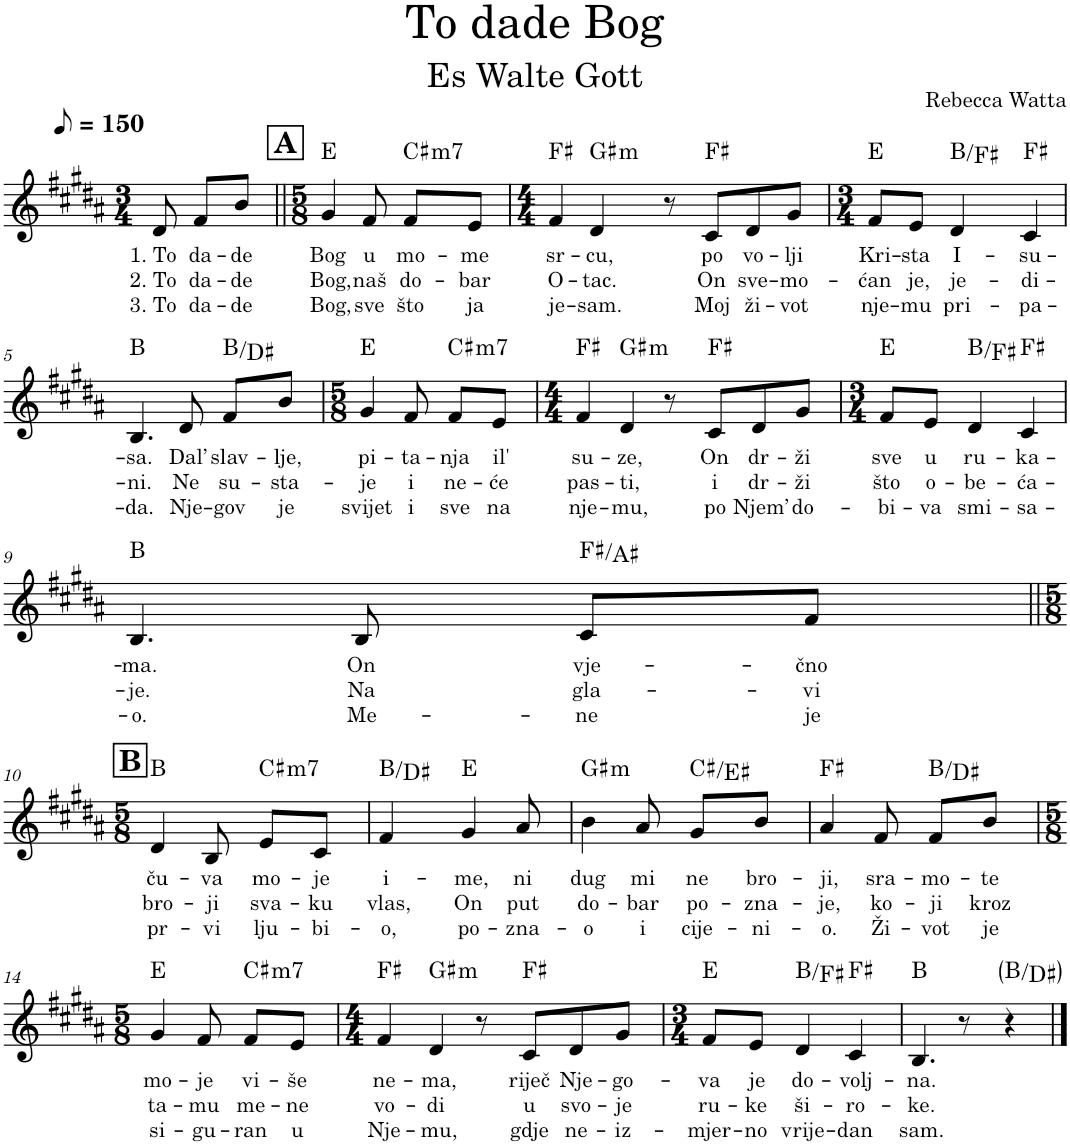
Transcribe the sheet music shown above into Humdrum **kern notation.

**kern	**text	**text	**text	**harte
*part1	*part1	*part1	*part1	*part1
*staff1	*staff1	*staff1	*staff1	*
*I"Piano, melodija	*	*	*	*
*I'Pno.	*	*	*	*
*clefG2	*	*	*	*
*k[f#c#g#d#a#]	*	*	*	*
*M3/4	*	*	*	*
*MM75	*	*	*	*
=1	=1	=1	=1	=1
!	!LO:LY:b	!LO:LY:b	!LO:LY:b	!
8d#/	1. To	2. To	3. To	.
!	!LO:LY:b	!LO:LY:b	!LO:LY:b	!
8f#/L	da-	da-	da-	.
!	!LO:LY:b	!LO:LY:b	!LO:LY:b	!
8b/J	-de	-de	-de	.
!!LO:REH:place=s1:a:B:cj:fs=14:t=A
=2||	=2||	=2||	=2||	=2||
*M5/8	*	*	*	*
!	!LO:LY:b	!LO:LY:b	!LO:LY:b	!
4g#/	Bog	Bog,	Bog,	E:maj
!	!LO:LY:b	!LO:LY:b	!LO:LY:b	!
8f#/	u	naš	sve	.
!	!LO:LY:b	!LO:LY:b	!LO:LY:b	!LO:H:kt=m7
8f#/L	mo-	do-	što	C#:min7
!	!LO:LY:b	!LO:LY:b	!LO:LY:b	!LO:H:kt=N.C.
8e/J	-me	-bar	ja	N
=3	=3	=3	=3	=3
*M4/4	*	*	*	*
!	!LO:LY:b	!LO:LY:b	!LO:LY:b	!
4f#/	sr-	O-	je-	F#:maj
!	!LO:LY:b	!LO:LY:b	!LO:LY:b	!LO:H:n=1:kt=m
!	!	!	!	!LO:H:n=2:kt=N.C.
4d#/	-cu,	-tac.	-sam.	G#:min N
8r	.	.	.	.
!	!LO:LY:b	!LO:LY:b	!LO:LY:b	!
8c#/L	po	On	Moj	F#:maj
!	!LO:LY:b	!LO:LY:b	!LO:LY:b	!
8d#/	vo-	sve-	ži-	.
!	!LO:LY:b	!LO:LY:b	!LO:LY:b	!LO:H:kt=N.C.
8g#/J	-lji	-mo-	-vot	N
=4	=4	=4	=4	=4
*M3/4	*	*	*	*
!	!LO:LY:b	!LO:LY:b	!LO:LY:b	!
8f#/L	Kri-	-ćan	nje-	E:maj
!	!LO:LY:b	!LO:LY:b	!LO:LY:b	!
8e/J	-sta	je,	-mu	.
!	!LO:LY:b	!LO:LY:b	!LO:LY:b	!LO:H:n=2:kt=N.C.
4d#/	I-	je-	pri-	B:maj/5 N
!	!LO:LY:b	!LO:LY:b	!LO:LY:b	!
4c#/	-su-	-di-	-pa-	F#:maj
!!LO:LB:g=z
=5	=5	=5	=5	=5
!	!LO:LY:b	!LO:LY:b	!LO:LY:b	!LO:H:n=2:kt=N.C.
4.B/	-sa.	-ni.	-da.	B:maj N
!	!LO:LY:b	!LO:LY:b	!LO:LY:b	!
8d#/	Dal’	Ne	Nje-	.
!	!LO:LY:b	!LO:LY:b	!LO:LY:b	!
8f#/L	slav-	su-	-gov	B:maj/3
!	!LO:LY:b	!LO:LY:b	!LO:LY:b	!LO:H:kt=N.C.
8b/J	-lje,	-sta-	je	N
=6	=6	=6	=6	=6
*M5/8	*	*	*	*
!	!LO:LY:b	!LO:LY:b	!LO:LY:b	!
4g#/	pi-	-je	svijet	E:maj
!	!LO:LY:b	!LO:LY:b	!LO:LY:b	!
8f#/	-ta-	i	i	.
!	!LO:LY:b	!LO:LY:b	!LO:LY:b	!LO:H:kt=m7
8f#/L	-nja	ne-	sve	C#:min7
!	!LO:LY:b	!LO:LY:b	!LO:LY:b	!
8e/J	il'	-će	na	.
=7	=7	=7	=7	=7
*M4/4	*	*	*	*
!	!LO:LY:b	!LO:LY:b	!LO:LY:b	!
4f#/	su-	pas-	nje-	F#:maj
!	!LO:LY:b	!LO:LY:b	!LO:LY:b	!LO:H:kt=m
4d#/	-ze,	-ti,	-mu,	G#:min
8r	.	.	.	.
!	!LO:LY:b	!LO:LY:b	!LO:LY:b	!
8c#/L	On	i	po	F#:maj
!	!LO:LY:b	!LO:LY:b	!LO:LY:b	!LO:H:kt=N.C.
8d#/	dr-	dr-	Njem’	N
!	!LO:LY:b	!LO:LY:b	!LO:LY:b	!
8g#/J	-ži	-ži	do-	.
=8	=8	=8	=8	=8
*M3/4	*	*	*	*
!	!LO:LY:b	!LO:LY:b	!LO:LY:b	!
8f#/L	sve	što	-bi-	E:maj
!	!LO:LY:b	!LO:LY:b	!LO:LY:b	!
8e/J	u	o-	-va	.
!	!LO:LY:b	!LO:LY:b	!LO:LY:b	!
4d#/	ru-	-be-	smi-	B:maj/5
!	!LO:LY:b	!LO:LY:b	!LO:LY:b	!
4c#/	-ka-	-ća-	-sa-	F#:maj
!!LO:LB:g=z
=9	=9	=9	=9	=9
!	!LO:LY:b	!LO:LY:b	!LO:LY:b	!
4.B/	-ma.	-je.	-o.	B:maj
!	!LO:LY:b	!LO:LY:b	!LO:LY:b	!
8B/	On	Na	Me-	.
!	!LO:LY:b	!LO:LY:b	!LO:LY:b	!
8c#/L	vje-	gla-	-ne	F#:maj/3
!	!LO:LY:b	!LO:LY:b	!LO:LY:b	!
8f#/J	-čno	-vi	je	.
!!LO:LB:g=z
!!LO:REH:place=s1:a:B:cj:fs=14:t=B
=10||	=10||	=10||	=10||	=10||
*M5/8	*	*	*	*
!	!LO:LY:b	!LO:LY:b	!LO:LY:b	!
4d#/	ču-	bro-	pr-	B:maj
!	!LO:LY:b	!LO:LY:b	!LO:LY:b	!LO:H:kt=N.C.
8B/	-va	-ji	-vi	N
!	!LO:LY:b	!LO:LY:b	!LO:LY:b	!LO:H:kt=m7
8e/L	mo-	sva-	lju-	C#:min7
!	!LO:LY:b	!LO:LY:b	!LO:LY:b	!
8c#/J	-je	-ku	-bi-	.
=11	=11	=11	=11	=11
!	!LO:LY:b	!LO:LY:b	!LO:LY:b	!LO:H:n=2:kt=N.C.
4f#/	i-	vlas,	-o,	B:maj/3 N
!	!LO:LY:b	!LO:LY:b	!LO:LY:b	!
4g#/	-me,	On	po-	E:maj
!	!LO:LY:b	!LO:LY:b	!LO:LY:b	!
8a#/	ni	put	-zna-	.
=12	=12	=12	=12	=12
!	!LO:LY:b	!LO:LY:b	!LO:LY:b	!LO:H:kt=m
4b\	dug	do-	-o	G#:min
!	!LO:LY:b	!LO:LY:b	!LO:LY:b	!
8a#/	mi	-bar	i	.
!	!LO:LY:b	!LO:LY:b	!LO:LY:b	!
8g#/L	ne	po-	cije-	C#:maj/3
!	!LO:LY:b	!LO:LY:b	!LO:LY:b	!LO:H:kt=N.C.
8b/J	bro-	-zna-	-ni-	N
=13	=13	=13	=13	=13
!	!LO:LY:b	!LO:LY:b	!LO:LY:b	!
4a#/	-ji,	-je,	-o.	F#:maj
!	!LO:LY:b	!LO:LY:b	!LO:LY:b	!
8f#/	sra-	ko-	Ži-	.
!	!LO:LY:b	!LO:LY:b	!LO:LY:b	!
8f#/L	-mo-	-ji	-vot	B:maj/3
!	!LO:LY:b	!LO:LY:b	!LO:LY:b	!
8b/J	-te	kroz	je	.
!!LO:LB:g=z
=14	=14	=14	=14	=14
*M5/8	*	*	*	*
!	!LO:LY:b	!LO:LY:b	!LO:LY:b	!
4g#/	mo-	ta-	si-	E:maj
!	!LO:LY:b	!LO:LY:b	!LO:LY:b	!LO:H:kt=N.C.
8f#/	-je	-mu	-gu-	N
!	!LO:LY:b	!LO:LY:b	!LO:LY:b	!LO:H:kt=m7
8f#/L	vi-	me-	-ran	C#:min7
!	!LO:LY:b	!LO:LY:b	!LO:LY:b	!
8e/J	-še	-ne	u	.
=15	=15	=15	=15	=15
*M4/4	*	*	*	*
!	!LO:LY:b	!LO:LY:b	!LO:LY:b	!LO:H:n=2:kt=N.C.
4f#/	ne-	vo-	Nje-	F#:maj N
!	!LO:LY:b	!LO:LY:b	!LO:LY:b	!LO:H:kt=m
4d#/	-ma,	-di	-mu,	G#:min
8r	.	.	.	.
!	!LO:LY:b	!LO:LY:b	!LO:LY:b	!
8c#/L	riječ	u	gdje	F#:maj
!	!LO:LY:b	!LO:LY:b	!LO:LY:b	!
8d#/	Nje-	svo-	ne-	.
!	!LO:LY:b	!LO:LY:b	!LO:LY:b	!
8g#/J	-go-	-je	-iz-	.
=16	=16	=16	=16	=16
*M3/4	*	*	*	*
!	!LO:LY:b	!LO:LY:b	!LO:LY:b	!
8f#/L	-va	ru-	-mjer-	E:maj
!	!LO:LY:b	!LO:LY:b	!LO:LY:b	!LO:H:kt=N.C.
8e/J	je	-ke	-no	N
!	!LO:LY:b	!LO:LY:b	!LO:LY:b	!
4d#/	do-	ši-	vrije-	B:maj/5
!	!LO:LY:b	!LO:LY:b	!LO:LY:b	!LO:H:n=2:kt=N.C.
4c#/	-volj-	-ro-	-dan	F#:maj N
=17	=17	=17	=17	=17
!	!LO:LY:b	!LO:LY:b	!LO:LY:b	!
4.B/	-na.	-ke.	sam.	B:maj
!	!	!	!	!LO:H:kt=N.C.
8r	.	.	.	N
4r	.	.	.	B:maj/3
==	==	==	==	==
*-	*-	*-	*-	*-
